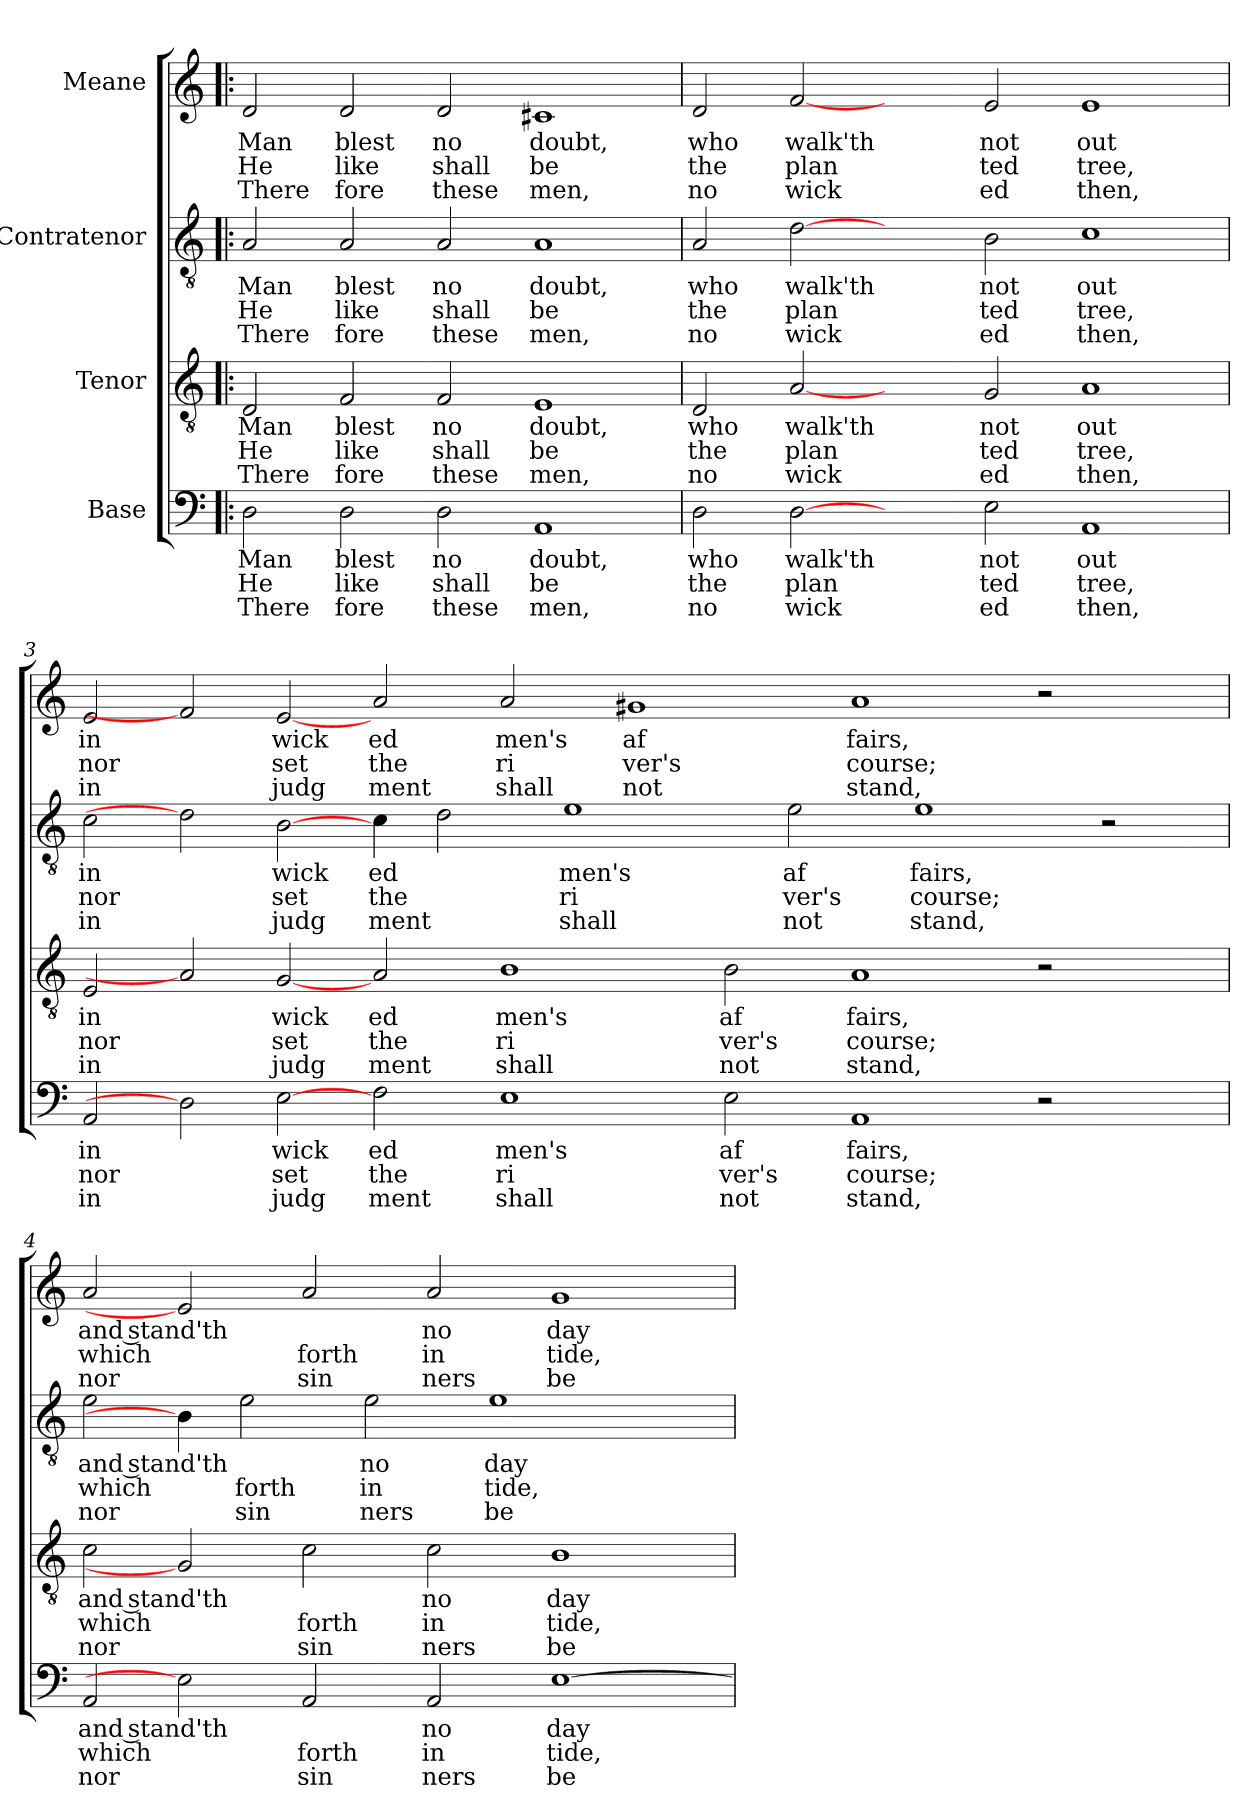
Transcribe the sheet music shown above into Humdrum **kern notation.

**kern	**text	**text	**text	**kern	**text	**text	**text	**kern	**text	**text	**text	**kern	**text	**text	**text
*part4	*part4	*part4	*part4	*part3	*part3	*part3	*part3	*part2	*part2	*part2	*part2	*part1	*part1	*part1	*part1
*staff4	*staff4	*staff4	*staff4	*staff3	*staff3	*staff3	*staff3	*staff2	*staff2	*staff2	*staff2	*staff1	*staff1	*staff1	*staff1
*I"Base	*	*	*	*I"Tenor	*	*	*	*I"Contratenor	*	*	*	*I"Meane	*	*	*
*clefF4	*	*	*	*clefGv2	*	*	*	*clefGv2	*	*	*	*clefG2	*	*	*
*k[]	*	*	*	*k[]	*	*	*	*k[]	*	*	*	*k[]	*	*	*
*C:	*	*	*	*C:	*	*	*	*C:	*	*	*	*C:	*	*	*
=1!|:	=1!|:	=1!|:	=1!|:	=1!|:	=1!|:	=1!|:	=1!|:	=1!|:	=1!|:	=1!|:	=1!|:	=1!|:	=1!|:	=1!|:	=1!|:
!	!LO:LY:b	!LO:LY:b	!LO:LY:b	!	!LO:LY:b	!LO:LY:b	!LO:LY:b	!	!LO:LY:b	!LO:LY:b	!LO:LY:b	!	!LO:LY:b	!LO:LY:b	!LO:LY:b
2D\	Man	He	There	2D/	Man	He	There	2A/	Man	He	There	2d/	Man	He	There
!	!LO:LY:b	!LO:LY:b	!LO:LY:b	!	!LO:LY:b	!LO:LY:b	!LO:LY:b	!	!LO:LY:b	!LO:LY:b	!LO:LY:b	!	!LO:LY:b	!LO:LY:b	!LO:LY:b
2D\	blest	like	fore	2F/	blest	like	fore	2A/	blest	like	fore	2d/	blest	like	fore
!	!LO:LY:b	!LO:LY:b	!LO:LY:b	!	!LO:LY:b	!LO:LY:b	!LO:LY:b	!	!LO:LY:b	!LO:LY:b	!LO:LY:b	!	!LO:LY:b	!LO:LY:b	!LO:LY:b
2D\	no	shall	these	2F/	no	shall	these	2A/	no	shall	these	2d/	no	shall	these
!	!LO:LY:b	!LO:LY:b	!LO:LY:b	!	!LO:LY:b	!LO:LY:b	!LO:LY:b	!	!LO:LY:b	!LO:LY:b	!LO:LY:b	!	!LO:LY:b	!LO:LY:b	!LO:LY:b
1AA	doubt,	be	men,	1E	doubt,	be	men,	1A	doubt,	be	men,	1c#X	doubt,	be	men,
=2	=2	=2	=2	=2	=2	=2	=2	=2	=2	=2	=2	=2	=2	=2	=2
!	!LO:LY:b	!LO:LY:b	!LO:LY:b	!	!LO:LY:b	!LO:LY:b	!LO:LY:b	!	!LO:LY:b	!LO:LY:b	!LO:LY:b	!	!LO:LY:b	!LO:LY:b	!LO:LY:b
2D\	who	the	no	2D/	who	the	no	2A/	who	the	no	2d/	who	the	no
!	!LO:LY:b	!LO:LY:b	!LO:LY:b	!	!LO:LY:b	!LO:LY:b	!LO:LY:b	!	!LO:LY:b	!LO:LY:b	!LO:LY:b	!	!LO:LY:b	!LO:LY:b	!LO:LY:b
[2D	walk'th	plan	wick	[2A	walk'th	plan	wick	[2d	walk'th	plan	wick	[2f	walk'th	plan	wick
2ryy	.	.	.	2ryy	.	.	.	2ryy	.	.	.	2ryy	.	.	.
!	!LO:LY:b	!LO:LY:b	!LO:LY:b	!	!LO:LY:b	!LO:LY:b	!LO:LY:b	!	!LO:LY:b	!LO:LY:b	!LO:LY:b	!	!LO:LY:b	!LO:LY:b	!LO:LY:b
2E\	not	ted	ed	2G/	not	ted	ed	2B\	not	ted	ed	2e/	not	ted	ed
!	!LO:LY:b	!LO:LY:b	!LO:LY:b	!	!LO:LY:b	!LO:LY:b	!LO:LY:b	!	!LO:LY:b	!LO:LY:b	!LO:LY:b	!	!LO:LY:b	!LO:LY:b	!LO:LY:b
1AA	out	tree,	then,	1A	out	tree,	then,	1c	out	tree,	then,	1e	out	tree,	then,
=3	=3	=3	=3	=3	=3	=3	=3	=3	=3	=3	=3	=3	=3	=3	=3
!	!LO:LY:b	!LO:LY:b	!LO:LY:b	!	!LO:LY:b	!LO:LY:b	!LO:LY:b	!	!LO:LY:b	!LO:LY:b	!LO:LY:b	!	!LO:LY:b	!LO:LY:b	!LO:LY:b
2AA/	in	nor	in	2E/	in	nor	in	2c\	in	nor	in	2e/	in	nor	in
2D]	.	.	.	2A]	.	.	.	2d]	.	.	.	2f]	.	.	.
!	!LO:LY:b	!LO:LY:b	!LO:LY:b	!	!LO:LY:b	!LO:LY:b	!LO:LY:b	!	!LO:LY:b	!LO:LY:b	!LO:LY:b	!	!LO:LY:b	!LO:LY:b	!LO:LY:b
[2E	wick	set	judg	[2G	wick	set	judg	[2B\	wick	set	judg	[2e	wick	set	judg
!	!LO:LY:b	!LO:LY:b	!LO:LY:b	!	!LO:LY:b	!LO:LY:b	!LO:LY:b	!	!LO:LY:b	!LO:LY:b	!LO:LY:b	!	!LO:LY:b	!LO:LY:b	!LO:LY:b
2F\	ed	the	ment	2A/	ed	the	ment	4c\	ed	the	ment	2a/	ed	the	ment
.	.	.	.	.	.	.	.	2d\	.	.	.	.	.	.	.
!	!LO:LY:b	!LO:LY:b	!LO:LY:b	!	!LO:LY:b	!LO:LY:b	!LO:LY:b	!	!	!	!	!	!LO:LY:b	!LO:LY:b	!LO:LY:b
1E	men's	ri	shall	1B	men's	ri	shall	.	.	.	.	2a/	men's	ri	shall
!	!	!	!	!	!	!	!	!	!LO:LY:b	!LO:LY:b	!LO:LY:b	!	!	!	!
.	.	.	.	.	.	.	.	1e	men's	ri	shall	.	.	.	.
!	!	!	!	!	!	!	!	!	!	!	!	!	!LO:LY:b	!LO:LY:b	!LO:LY:b
.	.	.	.	.	.	.	.	.	.	.	.	1g#X	af	ver's	not
!	!LO:LY:b	!LO:LY:b	!LO:LY:b	!	!LO:LY:b	!LO:LY:b	!LO:LY:b	!	!	!	!	!	!	!	!
2E\	af	ver's	not	2B\	af	ver's	not	.	.	.	.	.	.	.	.
!	!	!	!	!	!	!	!	!	!LO:LY:b	!LO:LY:b	!LO:LY:b	!	!	!	!
.	.	.	.	.	.	.	.	2e\	af	ver's	not	.	.	.	.
!	!LO:LY:b	!LO:LY:b	!LO:LY:b	!	!LO:LY:b	!LO:LY:b	!LO:LY:b	!	!	!	!	!	!LO:LY:b	!LO:LY:b	!LO:LY:b
1AA	fairs,	course;	stand,	1A	fairs,	course;	stand,	.	.	.	.	1a	fairs,	course;	stand,
!	!	!	!	!	!	!	!	!	!LO:LY:b	!LO:LY:b	!LO:LY:b	!	!	!	!
.	.	.	.	.	.	.	.	1e	fairs,	course;	stand,	.	.	.	.
2r	.	.	.	2r	.	.	.	.	.	.	.	2r	.	.	.
.	.	.	.	.	.	.	.	2r	.	.	.	.	.	.	.
4ryy	.	.	.	4ryy	.	.	.	.	.	.	.	4ryy	.	.	.
!!LO:LB:g=z
=4	=4	=4	=4	=4	=4	=4	=4	=4	=4	=4	=4	=4	=4	=4	=4
!	!LO:LY:b	!LO:LY:b	!LO:LY:b	!	!LO:LY:b	!LO:LY:b	!LO:LY:b	!	!LO:LY:b	!LO:LY:b	!LO:LY:b	!	!LO:LY:b	!LO:LY:b	!LO:LY:b
2AA/	and stand'th	which	nor	2c\	and stand'th	which	nor	2e\	and stand'th	which	nor	2a/	and stand'th	which	nor
2E]	.	.	.	2G]	.	.	.	4B\]	.	.	.	2e]	.	.	.
!	!	!	!	!	!	!	!	!	!	!LO:LY:b	!LO:LY:b	!	!	!	!
.	.	.	.	.	.	.	.	2e\	.	forth	sin	.	.	.	.
!	!	!LO:LY:b	!LO:LY:b	!	!	!LO:LY:b	!LO:LY:b	!	!	!	!	!	!	!LO:LY:b	!LO:LY:b
2AA/	.	forth	sin	2c\	.	forth	sin	.	.	.	.	2a/	.	forth	sin
!	!	!	!	!	!	!	!	!	!LO:LY:b	!LO:LY:b	!LO:LY:b	!	!	!	!
.	.	.	.	.	.	.	.	2e\	no	in	ners	.	.	.	.
!	!LO:LY:b	!LO:LY:b	!LO:LY:b	!	!LO:LY:b	!LO:LY:b	!LO:LY:b	!	!	!	!	!	!LO:LY:b	!LO:LY:b	!LO:LY:b
2AA/	no	in	ners	2c\	no	in	ners	.	.	.	.	2a/	no	in	ners
!	!	!	!	!	!	!	!	!	!LO:LY:b	!LO:LY:b	!LO:LY:b	!	!	!	!
.	.	.	.	.	.	.	.	1e	day	tide,	be	.	.	.	.
!	!LO:LY:b	!LO:LY:b	!LO:LY:b	!	!LO:LY:b	!LO:LY:b	!LO:LY:b	!	!	!	!	!	!LO:LY:b	!LO:LY:b	!LO:LY:b
[>1E	day	tide,	be	1B	day	tide,	be	.	.	.	.	1g	day	tide,	be
.	.	.	.	.	.	.	.	4ryy	.	.	.	.	.	.	.
=	=	=	=	=	=	=	=	=	=	=	=	=	=	=	=
*-	*-	*-	*-	*-	*-	*-	*-	*-	*-	*-	*-	*-	*-	*-	*-
